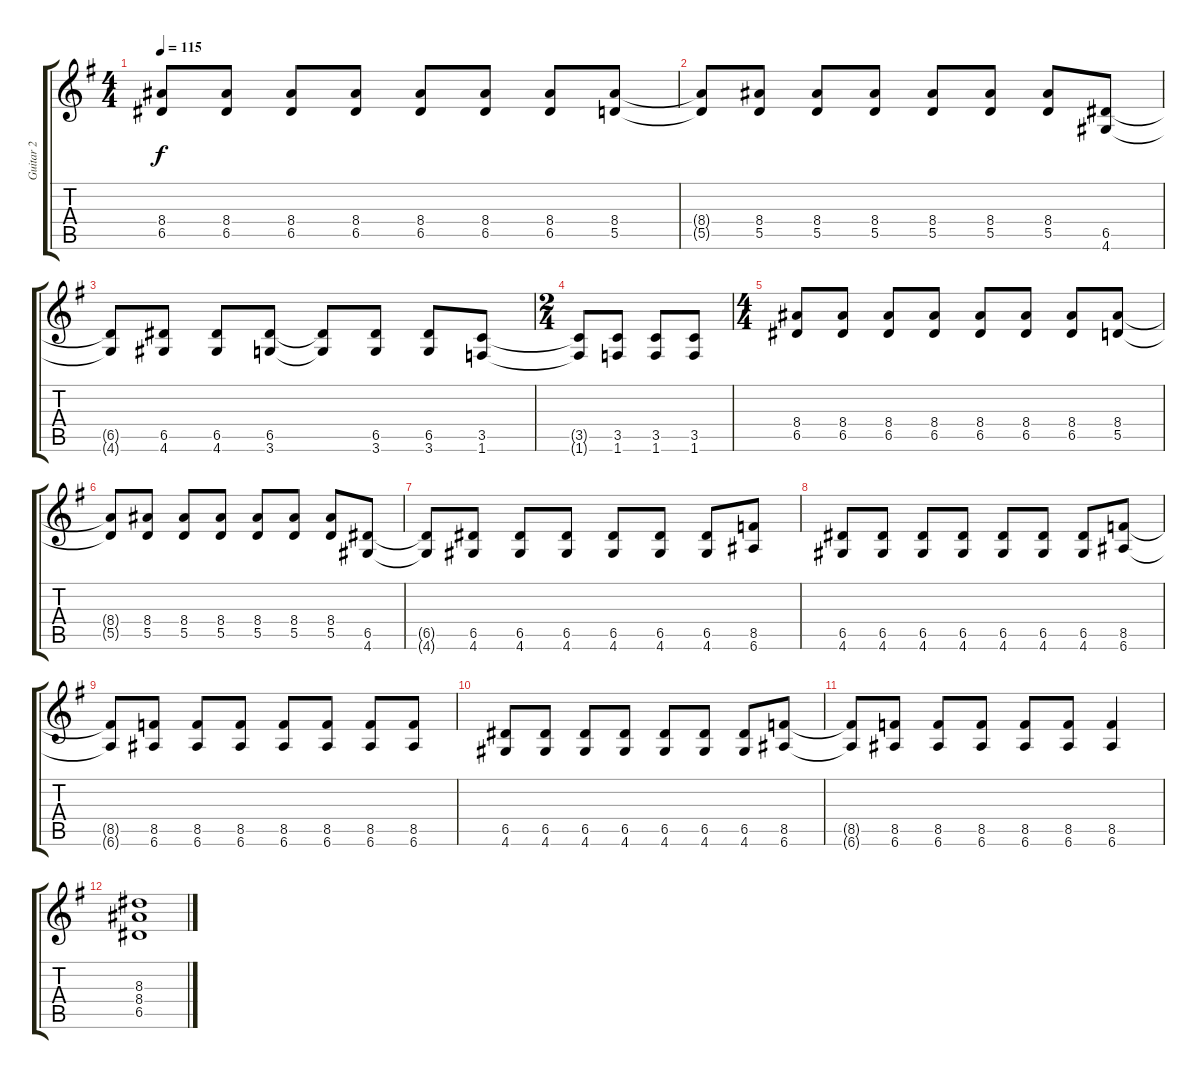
\track ("Guitar 2" "Guitar 2") {instrument overdrivenguitar}
\staff {score tabs}
\tuning (E4 B3 G3 D3 A2 E2) {hide}
\ts (4 4)
\tempo 115
\clef g2
\ks g
(8.4{t} 6.5{t}).8{dy f} (8.4 6.5).8 (8.4 6.5).8 (8.4 6.5).8 (8.4 6.5).8 (8.4 6.5).8 (8.4 6.5).8 (8.4 5.5).8 |
(8.4{t} 5.5{t}).8 (8.4 5.5).8 (8.4 5.5).8 (8.4 5.5).8 (8.4 5.5).8 (8.4 5.5).8 (8.4 5.5).8 (6.5 4.6).8 |
(6.5{t} 4.6{t}).8 (6.5 4.6).8 (6.5 4.6).8 (6.5 3.6).8 (6.5{t} 3.6{t}).8 (6.5 3.6).8 (6.5 3.6).8 (3.5 1.6).8 |
\ts (2 4)
(3.5{t} 1.6{t}).8 (3.5 1.6).8 (3.5 1.6).8 (3.5 1.6).8 |
\ts (4 4)
(8.4 6.5).8 (8.4 6.5).8 (8.4 6.5).8 (8.4 6.5).8 (8.4 6.5).8 (8.4 6.5).8 (8.4 6.5).8 (8.4 5.5).8 |
(8.4{t} 5.5{t}).8 (8.4 5.5).8 (8.4 5.5).8 (8.4 5.5).8 (8.4 5.5).8 (8.4 5.5).8 (8.4 5.5).8 (6.5 4.6).8 |
(6.5{t} 4.6{t}).8 (6.5 4.6).8 (6.5 4.6).8 (6.5 4.6).8 (6.5 4.6).8 (6.5 4.6).8 (6.5 4.6).8 (8.5 6.6).8 |
(6.5 4.6).8 (6.5 4.6).8 (6.5 4.6).8 (6.5 4.6).8 (6.5 4.6).8 (6.5 4.6).8 (6.5 4.6).8 (8.5 6.6).8 |
(8.5{t} 6.6{t}).8 (8.5 6.6).8 (8.5 6.6).8 (8.5 6.6).8 (8.5 6.6).8 (8.5 6.6).8 (8.5 6.6).8 (8.5 6.6).8 |
(6.5 4.6).8 (6.5 4.6).8 (6.5 4.6).8 (6.5 4.6).8 (6.5 4.6).8 (6.5 4.6).8 (6.5 4.6).8 (8.5 6.6).8 |
(8.5{t} 6.6{t}).8 (8.5 6.6).8 (8.5 6.6).8 (8.5 6.6).8 (8.5 6.6).8 (8.5 6.6).8 (8.5 6.6).4 |
(8.3 8.4 6.5).1
